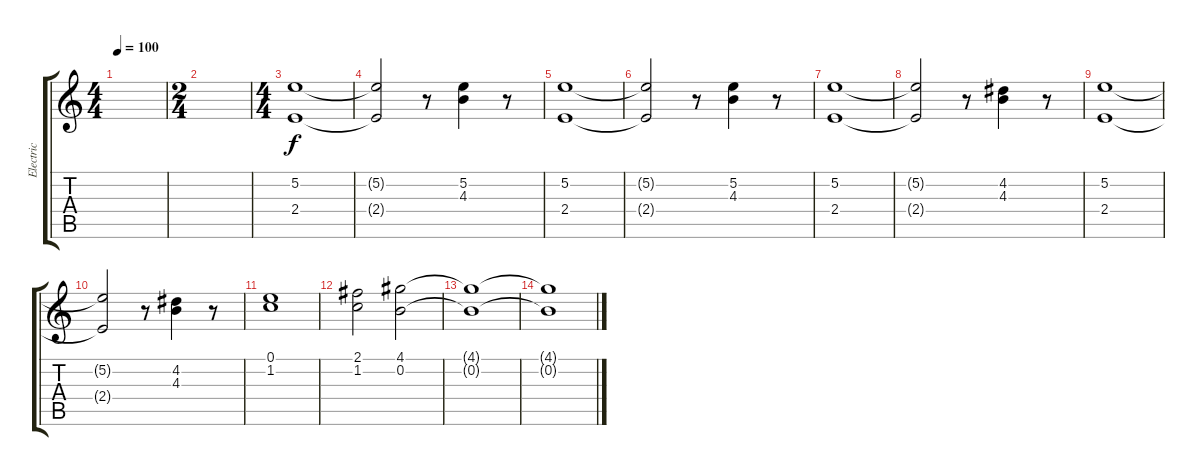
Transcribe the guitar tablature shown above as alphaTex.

\track ("Electric" "Electric") {instrument distortionguitar}
\staff {score tabs}
\tuning (E4 B3 G3 D3 A2 E2) {hide}
\ts (4 4)
\tempo 100
\clef g2
\ks c
|
\ts (2 4)
|
\ts (4 4)
(5.2 2.4).1 |
(5.2{t} 2.4{t}).2 r.8 (5.2 4.3).4 r.8 |
(5.2 2.4).1 |
(5.2{t} 2.4{t}).2 r.8 (5.2 4.3).4 r.8 |
(5.2 2.4).1 |
(5.2{t} 2.4{t}).2 r.8 (4.2 4.3).4 r.8 |
(5.2 2.4).1 |
(5.2{t} 2.4{t}).2 r.8 (4.2 4.3).4 r.8 |
(0.1 1.2).1 |
(2.1 1.2).2 (4.1 0.2).2 |
(4.1{t} 0.2{t}).1 |
(4.1{t} 0.2{t}).1
